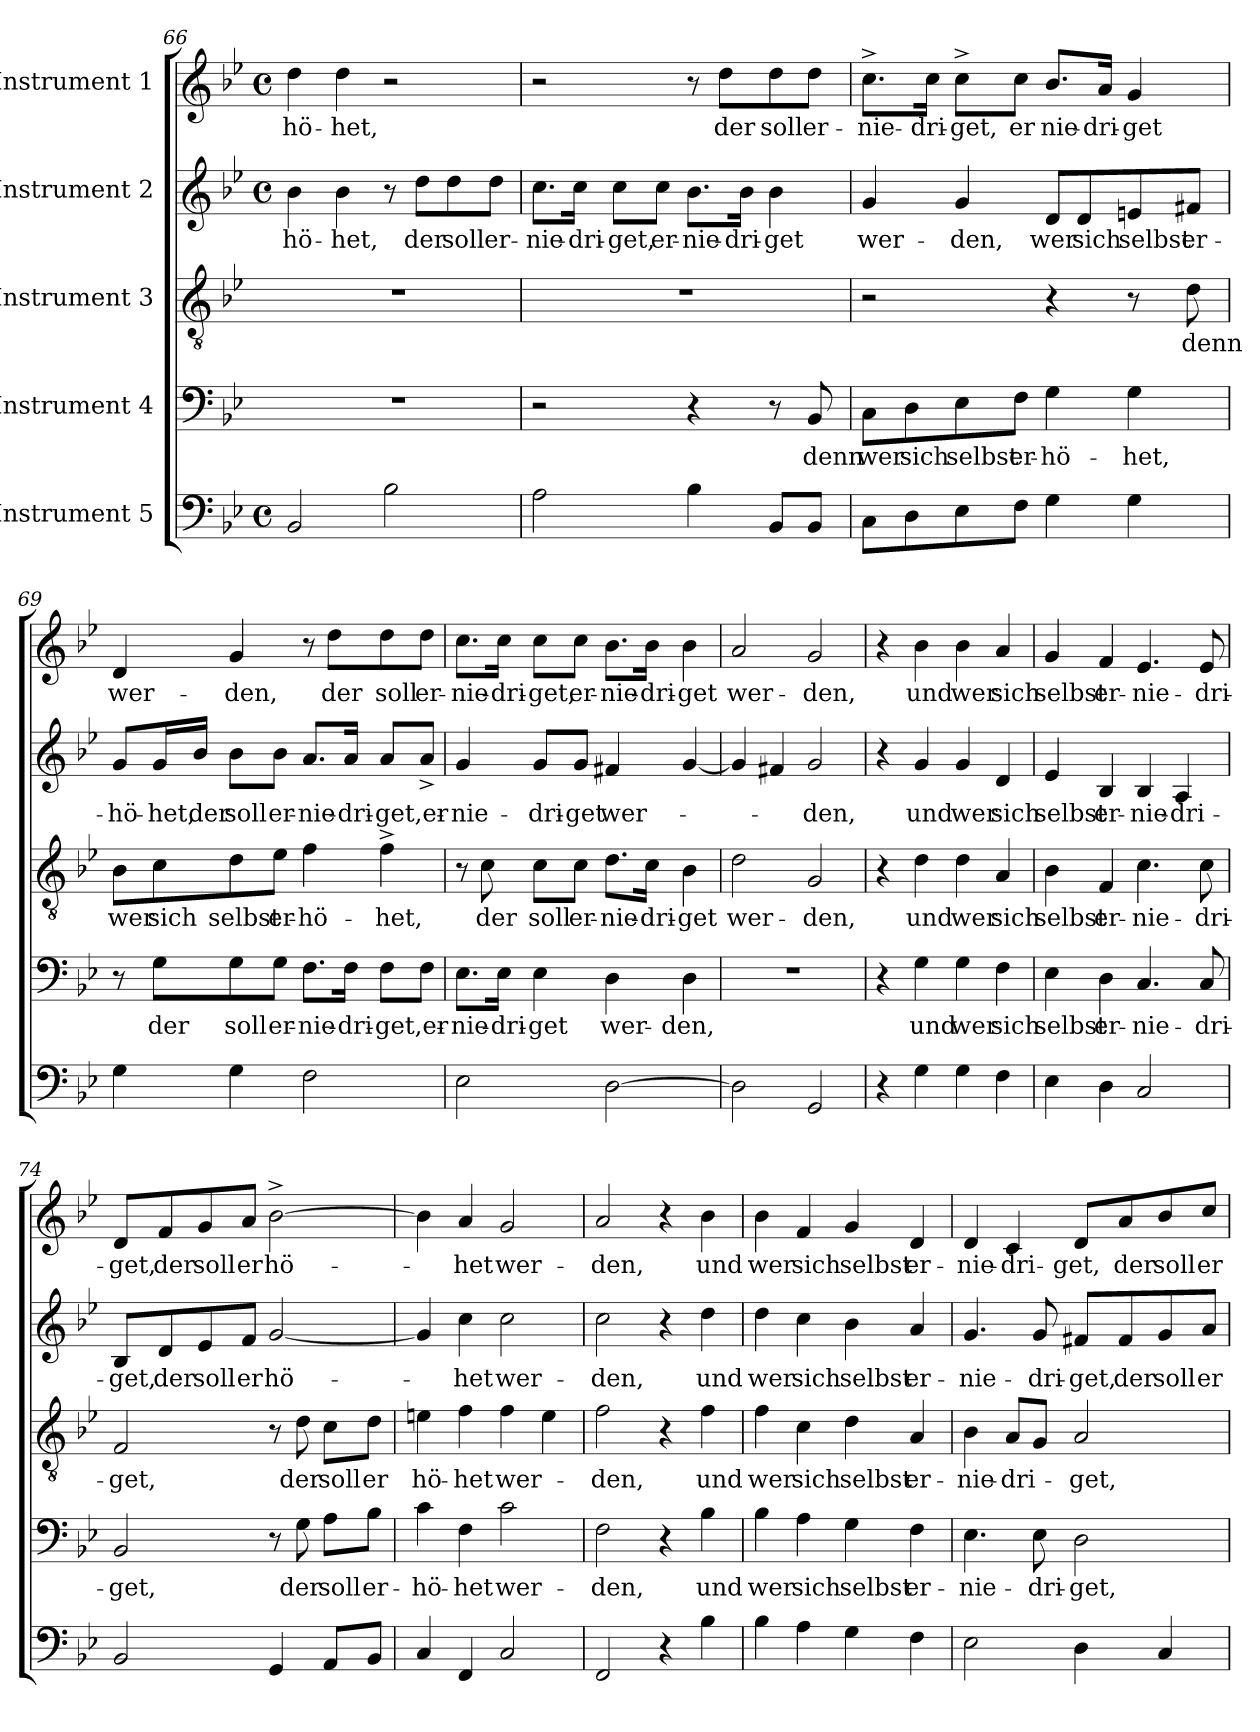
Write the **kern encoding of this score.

**kern	**kern	**text	**kern	**text	**kern	**text	**kern	**text
*part5	*part4	*part4	*part3	*part3	*part2	*part2	*part1	*part1
*staff5	*staff4	*staff4	*staff3	*staff3	*staff2	*staff2	*staff1	*staff1
*I"Instrument 5	*I"Instrument 4	*	*I"Instrument 3	*	*I"Instrument 2	*	*I"Instrument 1	*
*clefF4	*clefF4	*	*clefGv2	*	*clefG2	*	*clefG2	*
*k[b-e-]	*k[b-e-]	*	*k[b-e-]	*	*k[b-e-]	*	*k[b-e-]	*
*B-:	*B-:	*	*B-:	*	*B-:	*	*B-:	*
*M4/4	*	*	*	*	*M4/4	*	*M4/4	*
*met(c)	*	*	*	*	*met(c)	*	*met(c)	*
=66	=66	=66	=66	=66	=66	=66	=66	=66
!	!	!	!	!	!	!LO:LY:b:cj	!	!LO:LY:b:cj
2BB-/	1r	.	1r	.	4b-\	-hö-	4dd\	-hö-
!	!	!	!	!	!	!LO:LY:b:cj	!	!LO:LY:b:cj
.	.	.	.	.	4b-\	-het,	4dd\	-het,
2B-\	.	.	.	.	8r	.	2r	.
!	!	!	!	!	!	!LO:LY:b:cj	!	!
.	.	.	.	.	8dd\L	der	.	.
!	!	!	!	!	!	!LO:LY:b:cj	!	!
.	.	.	.	.	8dd\	soll	.	.
!	!	!	!	!	!	!LO:LY:b:cj	!	!
.	.	.	.	.	8dd\J	er-	.	.
=67	=67	=67	=67	=67	=67	=67	=67	=67
!	!	!	!	!	!	!LO:LY:b	!	!
2A\	2r	.	1r	.	8.cc\L	-nie-	2r	.
!	!	!	!	!	!	!LO:LY:b:cj	!	!
.	.	.	.	.	16cc\J	-dri-	.	.
!	!	!	!	!	!	!LO:LY:b:cj	!	!
.	.	.	.	.	8cc\L	-get,	.	.
!	!	!	!	!	!	!LO:LY:b:cj	!	!
.	.	.	.	.	8cc\J	er-	.	.
!	!	!	!	!	!	!LO:LY:b:cj	!	!
4B-\	4r	.	.	.	8.b-\L	-nie-	8r	.
!	!	!	!	!	!	!	!	!LO:LY:b:cj
.	.	.	.	.	.	.	8dd\L	der
!	!	!	!	!	!	!LO:LY:b:cj	!	!
.	.	.	.	.	16b-\J	-dri-	.	.
!	!	!	!	!	!	!LO:LY:b:rj	!	!LO:LY:b:cj
8BB-/L	8r	.	.	.	4b-\	-get	8dd\	soll
!	!	!LO:LY:b:cj	!	!	!	!	!	!LO:LY:b:cj
8BB-/J	8BB-/	denn	.	.	.	.	8dd\J	er-
=68	=68	=68	=68	=68	=68	=68	=68	=68
!	!	!LO:LY:b:cj	!	!	!	!LO:LY:b:cj	!	!LO:LY:b:cj
8C\L	8C\L	wer	2r	.	4g/	wer-	8.cc^<\L	-nie-
!	!	!LO:LY:b:cj	!	!	!	!	!	!
8D\	8D\	sich	.	.	.	.	.	.
!	!	!	!	!	!	!	!	!LO:LY:b:cj
.	.	.	.	.	.	.	16cc\J	-dri-
!	!	!LO:LY:b:cj	!	!	!	!LO:LY:b:cj	!	!LO:LY:b:cj
8E-\	8E-\	selbst	.	.	4g/	-den,	8cc^<\L	-get,
!	!	!LO:LY:b	!	!	!	!	!	!LO:LY:b:cj
8F\J	8F\J	er-	.	.	.	.	8cc\J	er
!	!	!LO:LY:b:rj	!	!	!	!LO:LY:b:cj	!	!LO:LY:b:cj
4G\	4G\	-hö-	4r	.	8d/L	wer	8.b-/L	nie-
!	!	!	!	!	!	!LO:LY:b:cj	!	!
.	.	.	.	.	8d/	sich	.	.
!	!	!	!	!	!	!	!	!LO:LY:b
.	.	.	.	.	.	.	16a/J	-dri-
!	!	!LO:LY:b:cj	!	!	!	!LO:LY:b:cj	!	!LO:LY:b:rj
4G\	4G\	-het,	8r	.	8en/	selbst	4g/	-get
!	!	!	!	!LO:LY:b:cj	!	!LO:LY:b:cj	!	!
.	.	.	8d\	denn	8f#X/J	er-	.	.
!!LO:LB:g=z
=69	=69	=69	=69	=69	=69	=69	=69	=69
!	!	!	!	!LO:LY:b:cj	!	!LO:LY:b:cj	!	!LO:LY:b:cj
4G\	8r	.	8B-\L	wer	8g/L	-hö-	4d/	wer-
!	!	!LO:LY:b:cj	!	!LO:LY:b:cj	!	!LO:LY:b:cj	!	!
.	8G\L	der	8c\	sich	16g/	-het,	.	.
!	!	!	!	!	!	!LO:LY:b:cj	!	!
.	.	.	.	.	16b-/J	der	.	.
!	!	!LO:LY:b:cj	!	!LO:LY:b:cj	!	!LO:LY:b:cj	!	!LO:LY:b:cj
4G\	8G\	soll	8d\	selbst	8b-\L	soll	4g/	-den,
!	!	!LO:LY:b	!	!LO:LY:b	!	!LO:LY:b	!	!
.	8G\J	er-	8e-\J	er-	8b-\J	er-	.	.
!	!	!LO:LY:b:rj	!	!LO:LY:b:rj	!	!LO:LY:b:rj	!	!
2F<\	8.F\L	-nie-	4f\	-hö-	8.a/L	-nie-	8r	.
!	!	!	!	!	!	!	!	!LO:LY:b:cj
.	.	.	.	.	.	.	8dd\L	der
!	!	!LO:LY:b:cj	!	!	!	!LO:LY:b:cj	!	!
.	16F\J	-dri-	.	.	16a/J	-dri-	.	.
!	!	!LO:LY:b:cj	!	!LO:LY:b:cj	!	!LO:LY:b:cj	!	!LO:LY:b:cj
.	8F\L	-get,er-	4f^>\	-het,	8a/L	-get,er-	8dd\	soll
!	!	!	!	!	!	!	!	!LO:LY:b:cj
.	8F\J	.	.	.	8a^>/J	.	8dd\J	er-
=70	=70	=70	=70	=70	=70	=70	=70	=70
!	!	!LO:LY:b:cj	!	!	!	!LO:LY:b:cj	!	!LO:LY:b:cj
2E-<\	8.E-\L	-nie-	8r	.	4g/	-nie-	8.cc\L	-nie-
!	!	!	!	!LO:LY:b:cj	!	!	!	!
.	.	.	8c\	der	.	.	.	.
!	!	!LO:LY:b	!	!	!	!	!	!LO:LY:b:cj
.	16E-\J	-dri-	.	.	.	.	16cc\J	-dri-
!	!	!LO:LY:b:rj	!	!LO:LY:b:cj	!	!LO:LY:b	!	!LO:LY:b:cj
.	4E-\	-get	8c\L	soll	8g/L	-dri-	8cc\L	-get,
!	!	!	!	!LO:LY:b	!	!LO:LY:b:rj	!	!LO:LY:b
.	.	.	8c\J	er-	8g/J	-get	8cc\J	er-
!	!	!LO:LY:b:cj	!	!LO:LY:b:cj	!	!LO:LY:b	!	!LO:LY:b:cj
[>2D<\	4D\	wer-	8.d\L	-nie-	4f#X/	wer-	8.b-\L	-nie-
!	!	!	!	!LO:LY:b:cj	!	!	!	!LO:LY:b:cj
.	.	.	16c\J	-dri-	.	.	16b-\J	-dri-
!	!	!LO:LY:b:cj	!	!LO:LY:b:rj	!	!	!	!LO:LY:b:rj
.	4D\	-den,	4B-\	-get	[<4g/	.	4b-\	-get
=71	=71	=71	=71	=71	=71	=71	=71	=71
!	!	!	!	!LO:LY:b:cj	!	!	!	!LO:LY:b:cj
2D\]	1r	.	2d\	wer-	4g/]	.	2a/	wer-
.	.	.	.	.	4f#X/	.	.	.
!	!	!	!	!LO:LY:b:cj	!	!LO:LY:b:cj	!	!LO:LY:b:cj
2GG/	.	.	2G/	-den,	2g/	-den,	2g/	-den,
=72	=72	=72	=72	=72	=72	=72	=72	=72
4r	4r	.	4r	.	4r	.	4r	.
!	!	!LO:LY:b:cj	!	!LO:LY:b:cj	!	!LO:LY:b:cj	!	!LO:LY:b:cj
4G\	4G\	und	4d\	und	4g/	und	4b-\	und
!	!	!LO:LY:b:cj	!	!LO:LY:b:cj	!	!LO:LY:b:cj	!	!LO:LY:b:cj
4G\	4G\	wer	4d\	wer	4g/	wer	4b-\	wer
!	!	!LO:LY:b:cj	!	!LO:LY:b:cj	!	!LO:LY:b:cj	!	!LO:LY:b:cj
4F\	4F\	sich	4A/	sich	4d/	sich	4a/	sich
=73	=73	=73	=73	=73	=73	=73	=73	=73
!	!	!LO:LY:b:cj	!	!LO:LY:b:cj	!	!LO:LY:b:cj	!	!LO:LY:b:cj
4E-\	4E-\	selbst	4B-\	selbst	4e-/	selbst	4g/	selbst
!	!	!LO:LY:b:cj	!	!LO:LY:b:cj	!	!LO:LY:b:cj	!	!LO:LY:b:cj
4D<\	4D\	er-	4F/	er-	4B-/	er-	4f/	er-
!	!	!LO:LY:b:cj	!	!LO:LY:b:cj	!	!LO:LY:b:cj	!	!LO:LY:b:cj
2C/	4.C/	-nie-	4.c\	-nie-	4B-/	-nie-	4.e-/	-nie-
!	!	!	!	!	!	!LO:LY:b:cj	!	!
.	.	.	.	.	4A/	-dri-	.	.
!	!	!LO:LY:b:cj	!	!LO:LY:b:cj	!	!	!	!LO:LY:b:cj
.	8C/	-dri-	8c\	-dri-	.	.	8e-/	-dri-
!!LO:PB:g=z
=74	=74	=74	=74	=74	=74	=74	=74	=74
!	!	!LO:LY:b:cj	!	!LO:LY:b:cj	!	!LO:LY:b:cj	!	!LO:LY:b:cj
2BB-/	2BB-/	-get,	2F/	-get,	8B-/L	-get,	8d/L	-get,
!	!	!	!	!	!	!LO:LY:b:cj	!	!LO:LY:b:cj
.	.	.	.	.	8d/	der	8f/	der
!	!	!	!	!	!	!LO:LY:b:cj	!	!LO:LY:b:cj
.	.	.	.	.	8e-/	soll	8g/	soll
!	!	!	!	!	!	!LO:LY:b:cj	!	!LO:LY:b:cj
.	.	.	.	.	8f/J	er	8a/J	er
!	!	!	!	!	!	!LO:LY:b:cj	!	!LO:LY:b:cj
4GG/	8r	.	8r	.	[<2g/	hö-	[>2b-^<\	hö-
!	!	!LO:LY:b:cj	!	!LO:LY:b:cj	!	!	!	!
.	8G\	der	8d\	der	.	.	.	.
!	!	!LO:LY:b:cj	!	!LO:LY:b:cj	!	!	!	!
8AA/L	8A\L	soll	8c\L	soll	.	.	.	.
!	!	!LO:LY:b:cj	!	!LO:LY:b:cj	!	!	!	!
8BB-/J	8B-\J	er-	8d\J	er	.	.	.	.
=75	=75	=75	=75	=75	=75	=75	=75	=75
!	!	!LO:LY:b	!	!LO:LY:b	!	!	!	!
4C/	4c\	-hö-	4en\	hö-	4g/]	.	4b-\]	.
!	!	!LO:LY:b:rj	!	!LO:LY:b:rj	!	!LO:LY:b:cj	!	!LO:LY:b:cj
4FF/	4F\	-het	4f\	-het	4cc\	-het	4a/	-het
!	!	!LO:LY:b:cj	!	!LO:LY:b:cj	!	!LO:LY:b:cj	!	!LO:LY:b:cj
2C</	2c\	wer-	4f\	wer-	2cc\	wer-	2g/	wer-
.	.	.	4e\	.	.	.	.	.
=76	=76	=76	=76	=76	=76	=76	=76	=76
!	!	!LO:LY:b:cj	!	!LO:LY:b:cj	!	!LO:LY:b:cj	!	!LO:LY:b:cj
2FF/	2F\	-den,	2f\	-den,	2cc\	-den,	2a/	-den,
4r	4r	.	4r	.	4r	.	4r	.
!	!	!LO:LY:b:cj	!	!LO:LY:b:cj	!	!LO:LY:b:cj	!	!LO:LY:b:cj
4B-\	4B-\	und	4f\	und	4dd\	und	4b-\	und
=77	=77	=77	=77	=77	=77	=77	=77	=77
!	!	!LO:LY:b:cj	!	!LO:LY:b:cj	!	!LO:LY:b:cj	!	!LO:LY:b:cj
4B-\	4B-\	wer	4f\	wer	4dd\	wer	4b-\	wer
!	!	!LO:LY:b:cj	!	!LO:LY:b:cj	!	!LO:LY:b:cj	!	!LO:LY:b:cj
4A<\	4A\	sich	4c\	sich	4cc\	sich	4f/	sich
!	!	!LO:LY:b:cj	!	!LO:LY:b:cj	!	!LO:LY:b:cj	!	!LO:LY:b:cj
4G\	4G\	selbst	4d\	selbst	4b-\	selbst	4g/	selbst
!	!	!LO:LY:b:cj	!	!LO:LY:b:cj	!	!LO:LY:b:cj	!	!LO:LY:b:cj
4F<\	4F\	er-	4A/	er-	4a/	er-	4d/	er-
=78	=78	=78	=78	=78	=78	=78	=78	=78
!	!	!LO:LY:b:cj	!	!LO:LY:b:cj	!	!LO:LY:b:cj	!	!LO:LY:b
2E-\	4.E-\	-nie-	4B-\	-nie-	4.g/	-nie-	4d/	-nie-
!	!	!	!	!LO:LY:b	!	!	!	!LO:LY:b:rj
.	.	.	8A/L	-dri-	.	.	4c/	-dri-
!	!	!LO:LY:b:cj	!	!	!	!LO:LY:b:cj	!	!
.	8E-\	-dri-	8G/J	.	8g/	-dri-	.	.
!	!	!LO:LY:b:cj	!	!LO:LY:b:cj	!	!LO:LY:b:cj	!	!LO:LY:b:cj
4D\	2D\	-get,	2A/	-get,	8f#X/L	-get,	8d/L	-get,
!	!	!	!	!	!	!LO:LY:b:cj	!	!LO:LY:b:cj
.	.	.	.	.	8f#/	der	8a/	der
!	!	!	!	!	!	!LO:LY:b:cj	!	!LO:LY:b:cj
4C/	.	.	.	.	8g/	soll	8b-/	soll
!	!	!	!	!	!	!LO:LY:b:cj	!	!LO:LY:b:cj
.	.	.	.	.	8a/J	er-	8cc/J	er-
=	=	=	=	=	=	=	=	=
*-	*-	*-	*-	*-	*-	*-	*-	*-
